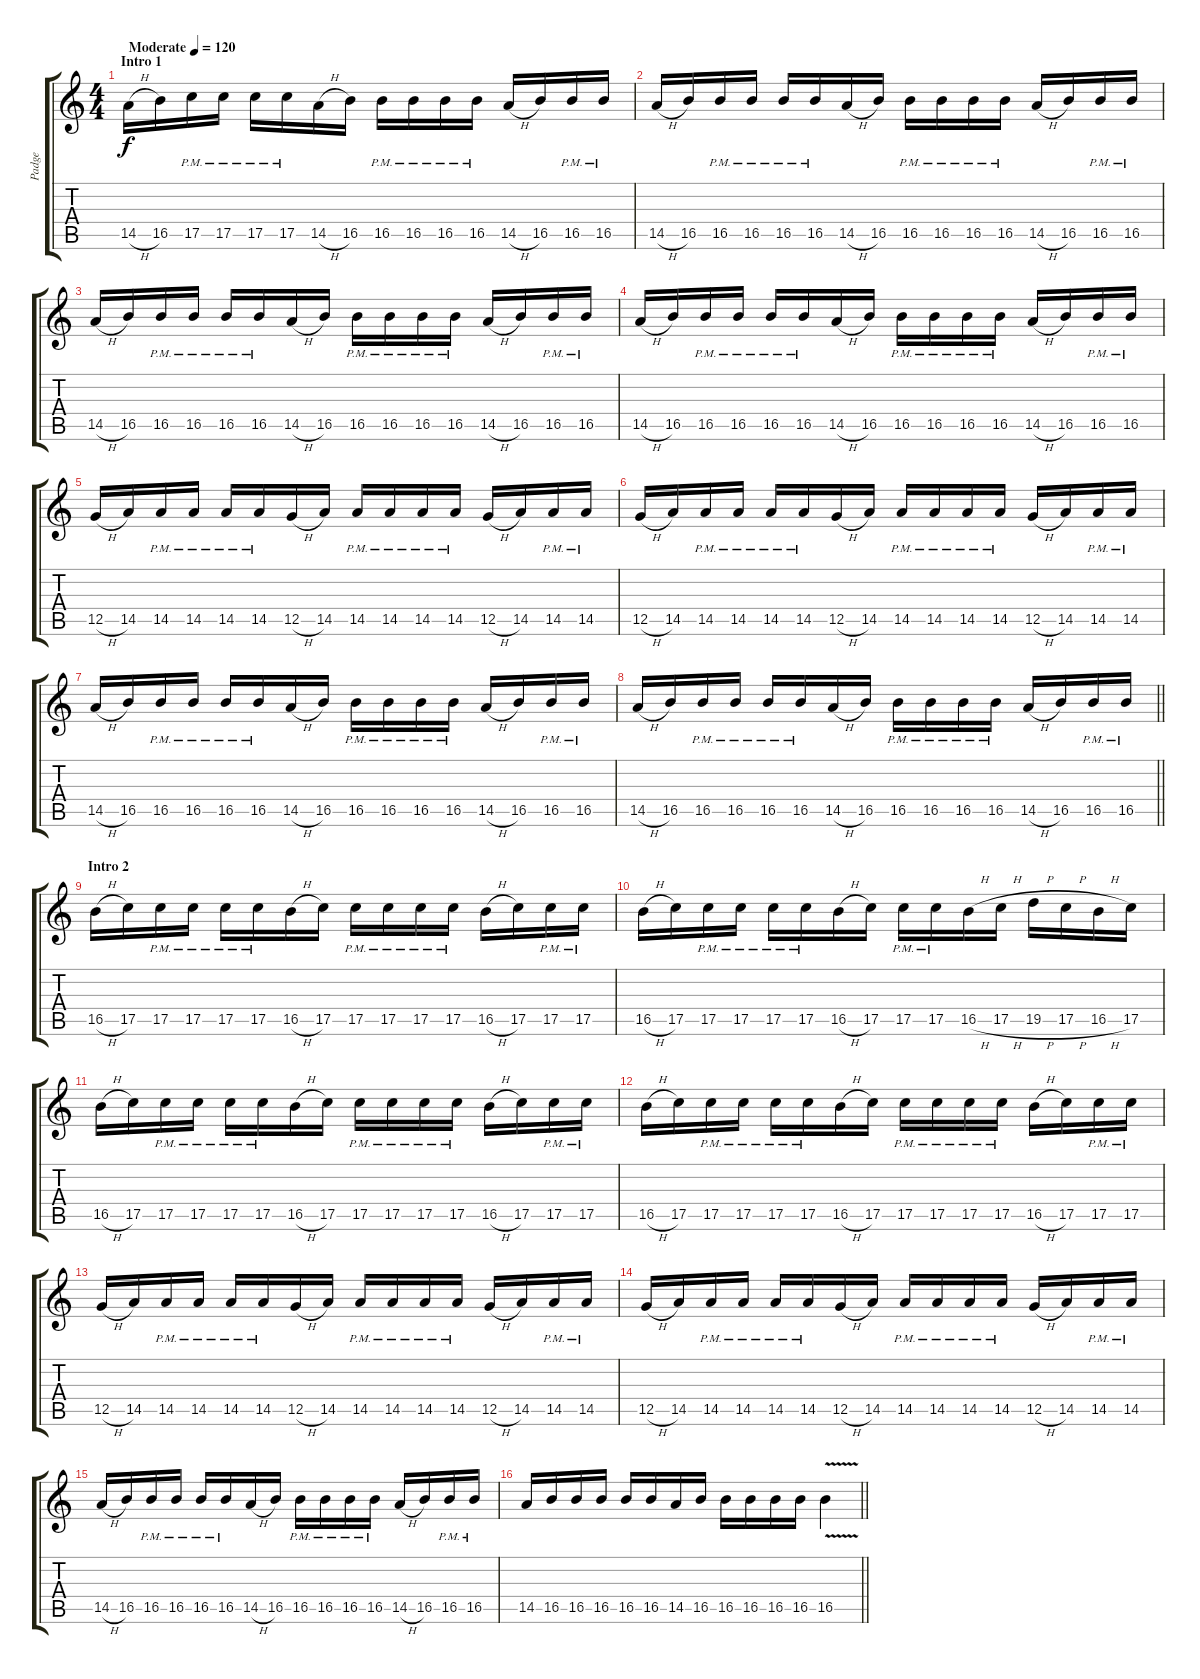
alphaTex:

\track ("Padge" "Padge") {instrument distortionguitar}
\staff {score tabs}
\tuning (D4 A3 F3 C3 G2 D2) {hide}
\ts (4 4)
\section ("" "Intro 1")
\tempo (120 "Moderate")
\clef g2
\ks c
14.5{h}.16{dy f instrument distortionguitar} 16.5.16 17.5{pm}.16 17.5{pm}.16 17.5{pm}.16 17.5{pm}.16 14.5{h}.16 16.5.16 16.5{pm}.16 16.5{pm}.16 16.5{pm}.16 16.5{pm}.16 14.5{h}.16 16.5.16 16.5{pm}.16 16.5{pm}.16 |
14.5{h}.16 16.5.16 16.5{pm}.16 16.5{pm}.16 16.5{pm}.16 16.5{pm}.16 14.5{h}.16 16.5.16 16.5{pm}.16 16.5{pm}.16 16.5{pm}.16 16.5{pm}.16 14.5{h}.16 16.5.16 16.5{pm}.16 16.5{pm}.16 |
14.5{h}.16 16.5.16 16.5{pm}.16 16.5{pm}.16 16.5{pm}.16 16.5{pm}.16 14.5{h}.16 16.5.16 16.5{pm}.16 16.5{pm}.16 16.5{pm}.16 16.5{pm}.16 14.5{h}.16 16.5.16 16.5{pm}.16 16.5{pm}.16 |
14.5{h}.16 16.5.16 16.5{pm}.16 16.5{pm}.16 16.5{pm}.16 16.5{pm}.16 14.5{h}.16 16.5.16 16.5{pm}.16 16.5{pm}.16 16.5{pm}.16 16.5{pm}.16 14.5{h}.16 16.5.16 16.5{pm}.16 16.5{pm}.16 |
12.5{h}.16 14.5.16 14.5{pm}.16 14.5{pm}.16 14.5{pm}.16 14.5{pm}.16 12.5{h}.16 14.5.16 14.5{pm}.16 14.5{pm}.16 14.5{pm}.16 14.5{pm}.16 12.5{h}.16 14.5.16 14.5{pm}.16 14.5{pm}.16 |
12.5{h}.16 14.5.16 14.5{pm}.16 14.5{pm}.16 14.5{pm}.16 14.5{pm}.16 12.5{h}.16 14.5.16 14.5{pm}.16 14.5{pm}.16 14.5{pm}.16 14.5{pm}.16 12.5{h}.16 14.5.16 14.5{pm}.16 14.5{pm}.16 |
14.5{h}.16 16.5.16 16.5{pm}.16 16.5{pm}.16 16.5{pm}.16 16.5{pm}.16 14.5{h}.16 16.5.16 16.5{pm}.16 16.5{pm}.16 16.5{pm}.16 16.5{pm}.16 14.5{h}.16 16.5.16 16.5{pm}.16 16.5{pm}.16 |
\barLineRight lightlight
14.5{h}.16 16.5.16 16.5{pm}.16 16.5{pm}.16 16.5{pm}.16 16.5{pm}.16 14.5{h}.16 16.5.16 16.5{pm}.16 16.5{pm}.16 16.5{pm}.16 16.5{pm}.16 14.5{h}.16 16.5.16 16.5{pm}.16 16.5{pm}.16 |
\section ("" "Intro 2")
16.5{h}.16 17.5.16 17.5{pm}.16 17.5{pm}.16 17.5{pm}.16 17.5{pm}.16 16.5{h}.16 17.5.16 17.5{pm}.16 17.5{pm}.16 17.5{pm}.16 17.5{pm}.16 16.5{h}.16 17.5.16 17.5{pm}.16 17.5{pm}.16 |
16.5{h}.16 17.5.16 17.5{pm}.16 17.5{pm}.16 17.5{pm}.16 17.5{pm}.16 16.5{h}.16 17.5.16 17.5{pm}.16 17.5{pm}.16 16.5{h}.16 17.5{h}.16 19.5{h}.16 17.5{h}.16 16.5{h}.16 17.5.16 |
16.5{h}.16 17.5.16 17.5{pm}.16 17.5{pm}.16 17.5{pm}.16 17.5{pm}.16 16.5{h}.16 17.5.16 17.5{pm}.16 17.5{pm}.16 17.5{pm}.16 17.5{pm}.16 16.5{h}.16 17.5.16 17.5{pm}.16 17.5{pm}.16 |
16.5{h}.16 17.5.16 17.5{pm}.16 17.5{pm}.16 17.5{pm}.16 17.5{pm}.16 16.5{h}.16 17.5.16 17.5{pm}.16 17.5{pm}.16 17.5{pm}.16 17.5{pm}.16 16.5{h}.16 17.5.16 17.5{pm}.16 17.5{pm}.16 |
12.5{h}.16 14.5.16 14.5{pm}.16 14.5{pm}.16 14.5{pm}.16 14.5{pm}.16 12.5{h}.16 14.5.16 14.5{pm}.16 14.5{pm}.16 14.5{pm}.16 14.5{pm}.16 12.5{h}.16 14.5.16 14.5{pm}.16 14.5{pm}.16 |
12.5{h}.16 14.5.16 14.5{pm}.16 14.5{pm}.16 14.5{pm}.16 14.5{pm}.16 12.5{h}.16 14.5.16 14.5{pm}.16 14.5{pm}.16 14.5{pm}.16 14.5{pm}.16 12.5{h}.16 14.5.16 14.5{pm}.16 14.5{pm}.16 |
14.5{h}.16 16.5.16 16.5{pm}.16 16.5{pm}.16 16.5{pm}.16 16.5{pm}.16 14.5{h}.16 16.5.16 16.5{pm}.16 16.5{pm}.16 16.5{pm}.16 16.5{pm}.16 14.5{h}.16 16.5.16 16.5{pm}.16 16.5{pm}.16 |
\barLineRight lightlight
14.5.16 16.5.16 16.5.16 16.5.16 16.5.16 16.5.16 14.5.16 16.5.16 16.5.16 16.5.16 16.5.16 16.5.16 16.5{v}.4{instrument guitarharmonics}
